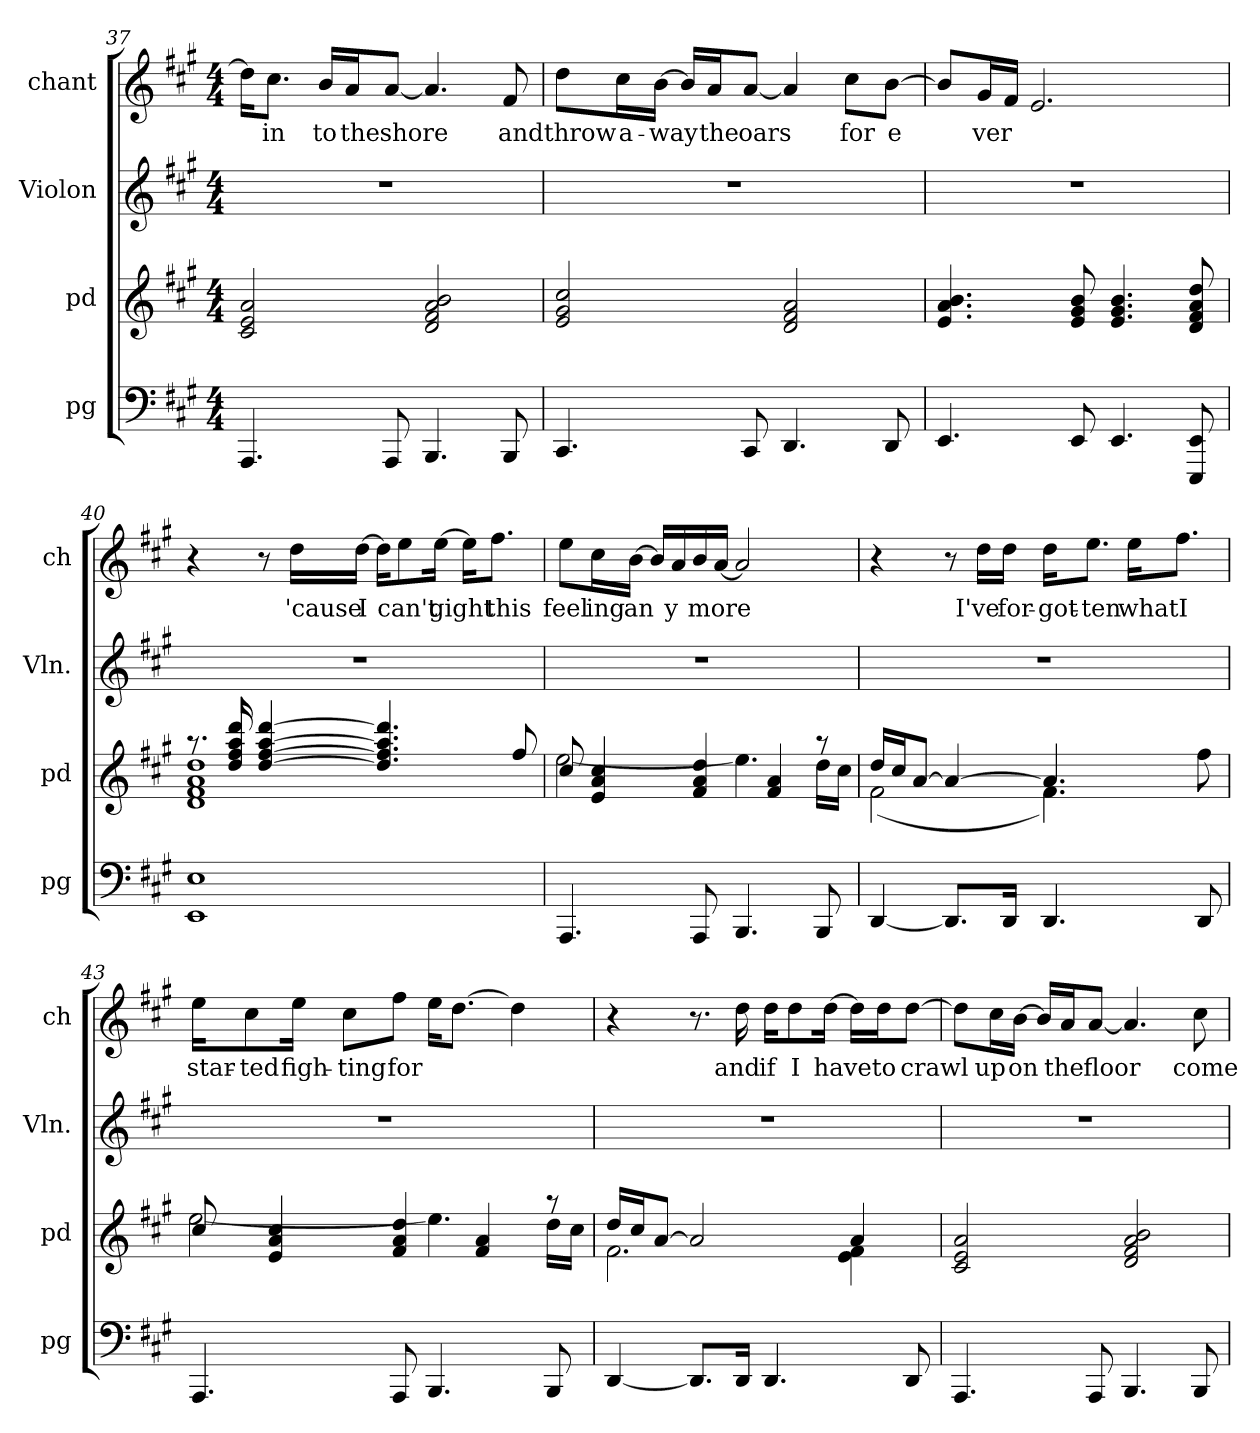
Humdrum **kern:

**kern	**kern	**kern	**kern	**text
*part4	*part3	*part2	*part1	*part1
*staff4	*staff3	*staff2	*staff1	*staff1
*I"pg	*I"pd	*I"Violon	*I"chant	*
*I'pg	*I'pd	*I'Vln.	*I'ch	*
!!LO:LB:g=z
*clefF4	*clefG2	*clefG2	*clefG2	*
*k[f#c#g#]	*k[f#c#g#]	*k[f#c#g#]	*k[f#c#g#]	*
*M4/4	*M4/4	*M4/4	*M4/4	*
=37	=37	=37	=37	=37
4.AAA/	2c#/ 2e/ 2a/	1r	16dd\KL]	.
.	.	.	8.cc#\J	in
.	.	.	16b/LL	to
.	.	.	16a/J	the
8AAA/	.	.	[8a/J	shore
4.BBB/	2d/ 2f#/ 2a/ 2b/	.	4.a/]	.
8BBB/	.	.	8f#/	and
=38	=38	=38	=38	=38
4.CC#/	2e/ 2g#/ 2cc#/	1r	8dd\L	throw
.	.	.	16cc#\L	a-
.	.	.	[16b\JJ	-way
.	.	.	16b/LL]	.
.	.	.	16a/J	the
8CC#/	.	.	[8a/J	oars
4.DD/	2d/ 2f#/ 2a/	.	4a/]	.
.	.	.	8cc#\L	for
8DD/	.	.	[8b\J	e
=39	=39	=39	=39	=39
4.EE/	4.e/ 4.a/ 4.b/	1r	8b/L]	.
.	.	.	16g#/L	ver
.	.	.	16f#/JJ	.
.	.	.	2.e/	.
8EE/	8e/ 8g#/ 8b/	.	.	.
4.EE/	4.e/ 4.g#/ 4.b/	.	.	.
8EEE/ 8EE/	8d/ 8f#/ 8a/ 8dd/	.	.	.
!!LO:PB:g=z
=40	=40	=40	=40	=40
*	*^	*	*	*
1EE 1E	8.r	1d 1f# 1a 1dd	1r	4r	.
.	16dd/ 16ff#/ 16aa/ 16ddd/	.	.	.	.
.	[4dd/ [4ff#/ [4aa/ [4ddd/	.	.	8r	.
.	.	.	.	16dd\LL	'cause
.	.	.	.	[16dd\JJ	I
.	4.dd/] 4.ff#/] 4.aa/] 4.ddd/]	.	.	16dd\KL]	.
.	.	.	.	8ee\	can't
.	.	.	.	[16ee\Jk	gight
.	.	.	.	16ee\KL]	.
.	.	.	.	8.ff#\J	this
.	8ff#/	.	.	.	.
=41	=41	=41	=41	=41	=41
4.AAA/	8cc#/	[2ee\	1r	8ee\L	feel
.	4e/ 4a/ 4cc#/	.	.	16cc#\L	ing
.	.	.	.	[16b\JJ	an
.	.	.	.	16b/LL]	.
.	.	.	.	16a/	y
8AAA/	4f#/ 4a/ 4dd/	.	.	16b/	more
.	.	.	.	[16a/JJ	.
4.BBB/	.	4.ee\]	.	2a/]	.
.	4f#/ 4a/	.	.	.	.
8BBB/	8r	16dd\LL	.	.	.
.	.	16cc#\JJ	.	.	.
!!LO:LB:g=z
=42	=42	=42	=42	=42	=42
[4DD/	16dd/LL	(2f#\	1r	4r	.
.	16cc#/J	.	.	.	.
.	[8a/J	.	.	.	.
8.DD/L]	4a/_	.	.	8r	.
.	.	.	.	16dd\LL	I've
16DD/Jk	.	.	.	16dd\JJ	for-
4.DD/	4.a/]	4.f#\)	.	16dd\KL	-got-
.	.	.	.	8.ee\J	-ten
.	.	.	.	16ee\KL	what
.	.	.	.	8.ff#\J	I
8DD/	8ff#\	8ryy	.	.	.
=43	=43	=43	=43	=43	=43
4.AAA/	8cc#/	[2ee\	1r	16ee\KL	star-
.	.	.	.	8cc#\	-ted
.	4e/ 4a/ 4cc#/	.	.	.	.
.	.	.	.	16ee\Jk	figh-
.	.	.	.	8cc#\L	-ting
8AAA/	4f#/ 4a/ 4dd/	.	.	8ff#\J	for
4.BBB/	.	4.ee\]	.	16ee\KL	.
.	.	.	.	[8.dd\J	.
.	4f#/ 4a/	.	.	.	.
.	.	.	.	4dd\]	.
8BBB/	8r	16dd\LL	.	.	.
.	.	16cc#\JJ	.	.	.
!!LO:LB:g=z
=44	=44	=44	=44	=44	=44
[4DD/	16dd/LL	2.f#\	1r	4r	.
.	16cc#/J	.	.	.	.
.	[8a/J	.	.	.	.
8.DD/L]	2a/]	.	.	8.r	.
16DD/Jk	.	.	.	16dd\	and
4.DD/	.	.	.	16dd\KL	if
.	.	.	.	8dd\	I
.	.	.	.	[16dd\Jk	have
.	4a/	4e\ 4f#\	.	16dd\LL]	.
.	.	.	.	16dd\J	to
8DD/	.	.	.	[8dd\J	crawl
*	*v	*v	*	*	*
!!LO:PB:g=z
=45	=45	=45	=45	=45
4.AAA/	2c#/ 2e/ 2a/	1r	8dd\L]	.
.	.	.	16cc#\L	up
.	.	.	[16b\JJ	on
.	.	.	16b/LL]	.
.	.	.	16a/J	the
8AAA/	.	.	[8a/J	floor
4.BBB/	2d/ 2f#/ 2a/ 2b/	.	4.a/]	.
8BBB/	.	.	8cc#\	come
=	=	=	=	=
*-	*-	*-	*-	*-
